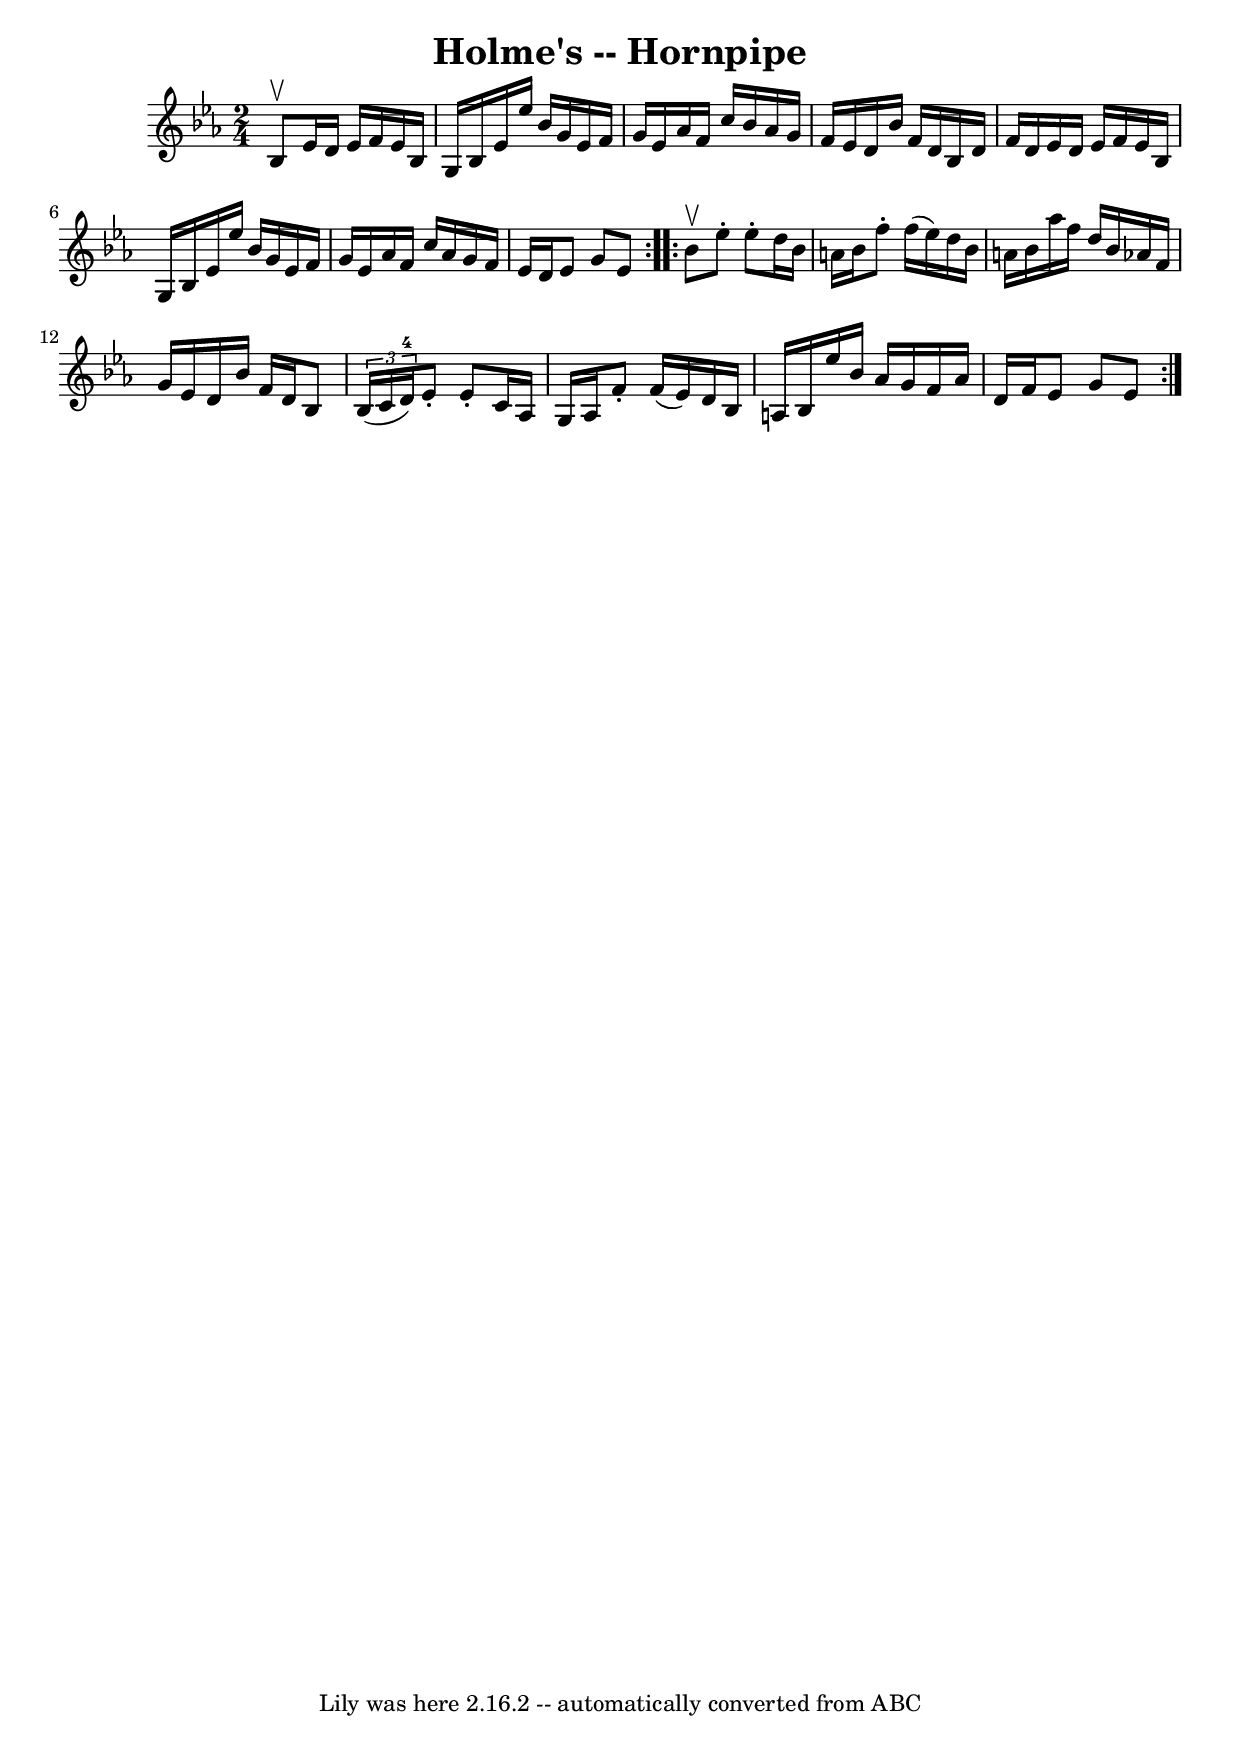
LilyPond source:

\version "2.7.40"
\include "Mammoth.ily"
\header {
	%% book = "Cole's 1000 Fiddle Tunes"
	crossRefNumber = "1"
	footnotes = ""
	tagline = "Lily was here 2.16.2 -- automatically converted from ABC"
	title = "Holme's -- Hornpipe"
}
voicedefault =  {


\repeat volta 2 {
\time 2/4 
\key ees \major bes8^\upbow |
 ees'16 d'16 ees'16    
f'16 ees'16 bes16 g16 bes16  |
 ees'16 ees''16 bes'16 
 g'16 ees'16 f'16 g'16 ees'16    |
 aes'16 f'16    
c''16 bes'16 aes'16 g'16 f'16 ees'16  |
 d'16 bes'16  
 f'16 d'16 bes16 d'16 f'16 d'16  |
 ees'16 d'16    
ees'16 f'16 ees'16 bes16 g16 bes16  |
 ees'16 ees''16 
 bes'16 g'16 ees'16 f'16 g'16 ees'16  |
 aes'16    
f'16 c''16 aes'16 g'16 f'16 ees'16 d'16  |
 ees'8    
g'8 ees'8  }     \repeat volta 2 { bes'8^\upbow |
 ees''8 -.   
ees''8 -. d''16 bes'16 a'16 bes'16  |
 f''8 -. f''16 (
ees''16) d''16 bes'16 a'16 bes'16  |
 aes''16 f''16    
d''16 bes'16 aes'16 f'16 g'16 ees'16  |
 d'16 bes'16  
 f'16 d'16 bes8    \times 2/3 { bes16 (c'16 d'16-4) } 
|
 ees'8 -. ees'8 -. c'16 aes16 g16 aes16  |
   
f'8 -. f'16 (ees'16) d'16 bes16 a16 bes16  |
   
ees''16 bes'16 aes'16 g'16 f'16 aes'16 d'16 f'16  |
 
 ees'8 g'8 ees'8  }   
}

\score{
    <<

	\context Staff="default"
	{
	    \voicedefault 
	}

    >>
	\layout {
	}
	\midi {}
}
